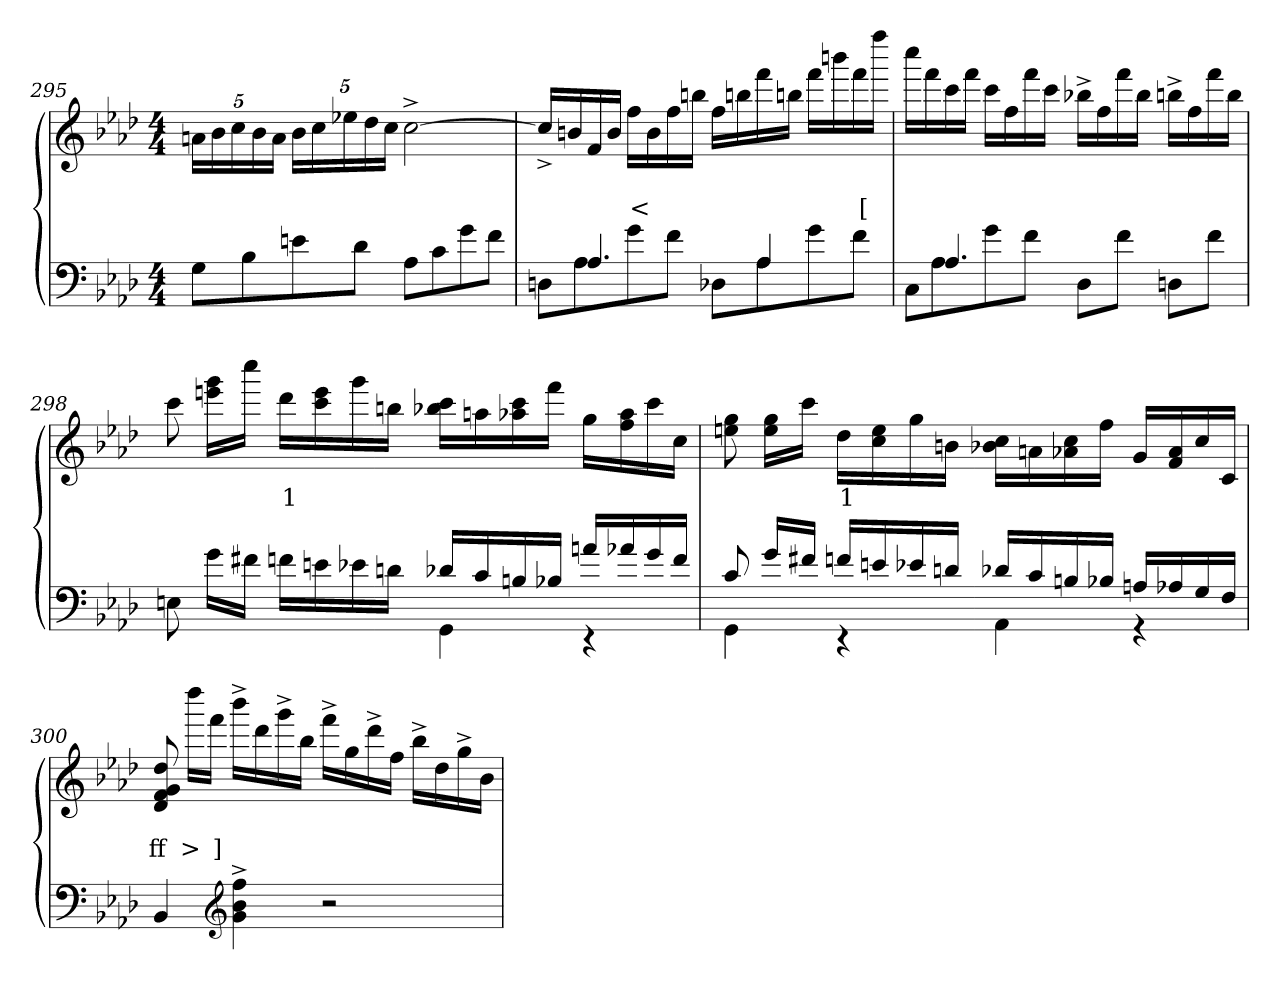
**kern	**kern	**text	**text
*part2	*part1	*part1	*part1
*staff2	*staff1	*staff1	*staff1
*clefF4	*clefG2	*	*
*k[b-e-a-d-]	*k[b-e-a-d-]	*	*
*M4/4	*M4/4	*	*
=295	=295	=295	=295
8GL	20anLL	.	.
.	20b-	.	.
.	20cc	.	.
8B-	.	.	.
.	20b-	.	.
.	20aJJ	.	.
8en	20b-LL	.	.
.	20cc	.	.
.	20ee-X	.	.
8d-J	.	.	.
.	20dd-	.	.
.	20ccJJ	.	.
8A-L	[2cc^>	.	.
8c	.	.	.
8g	.	.	.
8fJ	.	.	.
=296	=296	=296	=296
*^	*	*	*
8ryy	8DnL	16cc^>LL]	.	.
.	.	16bn	.	.
4.A-	8A-	16f	.	.
.	.	16bJJ	.	.
.	8g	16ffLL	.	<
.	.	16b	.	.
.	8fJ	16ff	.	.
.	.	16bbnJJ	.	.
8ryy	8D-XL	16ffLL	.	.
.	.	16bbn	.	.
4A-	8A-	16fff	.	.
.	.	16bbnJJ	.	.
.	8g	16fffLL	.	.
.	.	16bbbn	.	.
8ryy	8fJ	16fff	.	.
.	.	16ffffJJ	.	[
=297	=297	=297	=297	=297
8ryy	8CL	16ccccLL	.	.
.	.	16fff	.	.
4.A-	8A-	16ccc	.	.
.	.	16fffJJ	.	.
.	8g	16cccLL	.	.
.	.	16ff	.	.
.	8fJ	16fff	.	.
.	.	16cccJJ	.	.
2ryy	8D-L	16bb-X^>LL	.	.
.	.	16ff	.	.
.	8fJ	16fff	.	.
.	.	16bb-JJ	.	.
.	8DnL	16bbn^>LL	.	.
.	.	16ff	.	.
.	8fJ	16fff	.	.
.	.	16bbJJ	.	.
=298	=298	=298	=298	=298
8En	2ryy	8ccc	.	.
16gLL	.	16ggg 16eeenLL	.	.
16f#XJJ	.	16ccccJJ	.	.
16fnLL	.	16ddd-LL	1	.
16en	.	16eee 16ccc	.	.
16e-X	.	16ggg	.	.
16dnJJ	.	16bbnJJ	.	.
16d-XLL	4GG	16ccc 16bb-XLL	.	.
16c	.	16aan	.	.
16Bn	.	16ccc 16aa-X	.	.
16B-XJJ	.	16fffJJ	.	.
16anLL	4r	16ggLL	.	.
16a-X	.	16aa- 16ff	.	.
16g	.	16ccc	.	.
16fJJ	.	16ccJJ	.	.
=299	=299	=299	=299	=299
8c	4GG	8gg 8een	.	.
16gLL	.	16gg 16eeLL	.	.
16f#XJJ	.	16cccJJ	.	.
16fnLL	4r	16dd-LL	1	.
16en	.	16ee 16cc	.	.
16e-X	.	16gg	.	.
16dnJJ	.	16bnJJ	.	.
16d-XLL	4AA-	16cc 16b-XLL	.	.
16c	.	16an	.	.
16Bn	.	16cc 16a-X	.	.
16B-XJJ	.	16ffJJ	.	.
16AnLL	4r	16gLL	.	.
16A-X	.	16a- 16f	.	.
16G	.	16cc	.	.
16FJJ	.	16cJJ	.	.
*v	*v	*	*	*
=300	=300	=300	=300
4BB-	8dd- 8g 8f 8d-	.	ff
.	16dddd-LL	.	>
.	16fffJJ	.	]
*clefG2	*	*	*
4ff^> 4b-^> 4g^>	16bbb-^>LL	.	.
.	16ddd-	.	.
.	16ggg^>	.	.
.	16bb-JJ	.	.
2r	16fff^>LL	.	.
.	16gg	.	.
.	16ddd-^>	.	.
.	16ffJJ	.	.
.	16bb-^>LL	.	.
.	16dd-	.	.
.	16gg^>	.	.
.	16b-JJ	.	.
=	=	=	=
*-	*-	*-	*-
